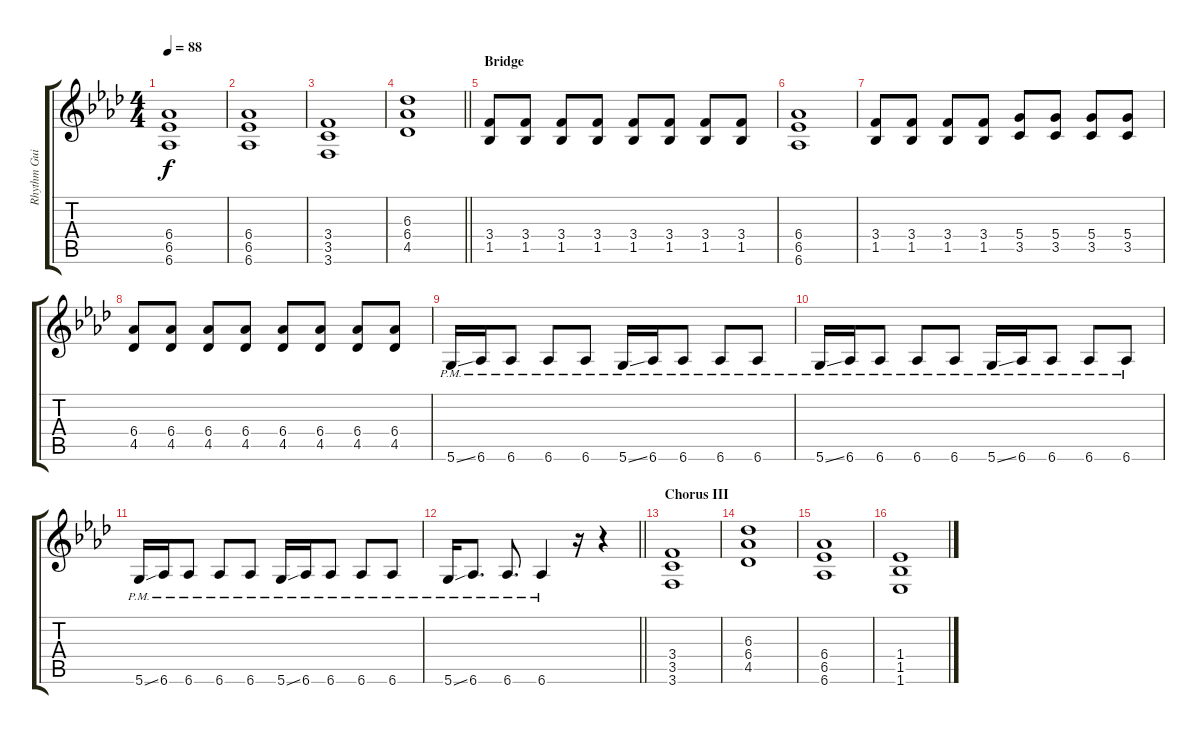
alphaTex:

\track ("Rhythm Guitar" "Rhythm Gui") {instrument distortionguitar}
\staff {score tabs}
\tuning (E4 B3 G3 D3 A2 D2) {hide}
\ts (4 4)
\tempo 88
\clef g2
\ks ab
(6.4 6.5 6.6).1{dy f} |
(6.4 6.5 6.6).1 |
(3.4 3.5 3.6).1 |
\barLineRight lightlight
(6.3 6.4 4.5).1 |
\section ("" "Bridge")
(3.4 1.5).8 (3.4 1.5).8 (3.4 1.5).8 (3.4 1.5).8 (3.4 1.5).8 (3.4 1.5).8 (3.4 1.5).8 (3.4 1.5).8 |
(6.4 6.5 6.6).1 |
(3.4 1.5).8 (3.4 1.5).8 (3.4 1.5).8 (3.4 1.5).8 (5.4 3.5).8 (5.4 3.5).8 (5.4 3.5).8 (5.4 3.5).8 |
(6.4 4.5).8 (6.4 4.5).8 (6.4 4.5).8 (6.4 4.5).8 (6.4 4.5).8 (6.4 4.5).8 (6.4 4.5).8 (6.4 4.5).8 |
5.6{ss pm}.16 6.6{pm}.16 6.6{pm}.8 6.6{pm}.8 6.6{pm}.8 5.6{ss pm}.16 6.6{pm}.16 6.6{pm}.8 6.6{pm}.8 6.6{pm}.8 |
5.6{ss pm}.16 6.6{pm}.16 6.6{pm}.8 6.6{pm}.8 6.6{pm}.8 5.6{ss pm}.16 6.6{pm}.16 6.6{pm}.8 6.6{pm}.8 6.6{pm}.8 |
5.6{ss pm}.16 6.6{pm}.16 6.6{pm}.8 6.6{pm}.8 6.6{pm}.8 5.6{ss pm}.16 6.6{pm}.16 6.6{pm}.8 6.6{pm}.8 6.6{pm}.8 |
\barLineRight lightlight
5.6{ss pm}.16 6.6{pm}.8{d} 6.6{pm}.8{d} 6.6{pm}.4 r.16 r.4 |
\section ("" "Chorus III")
(3.4 3.5 3.6).1 |
(6.3 6.4 4.5).1 |
(6.4 6.5 6.6).1 |
(1.4 1.5 1.6).1
